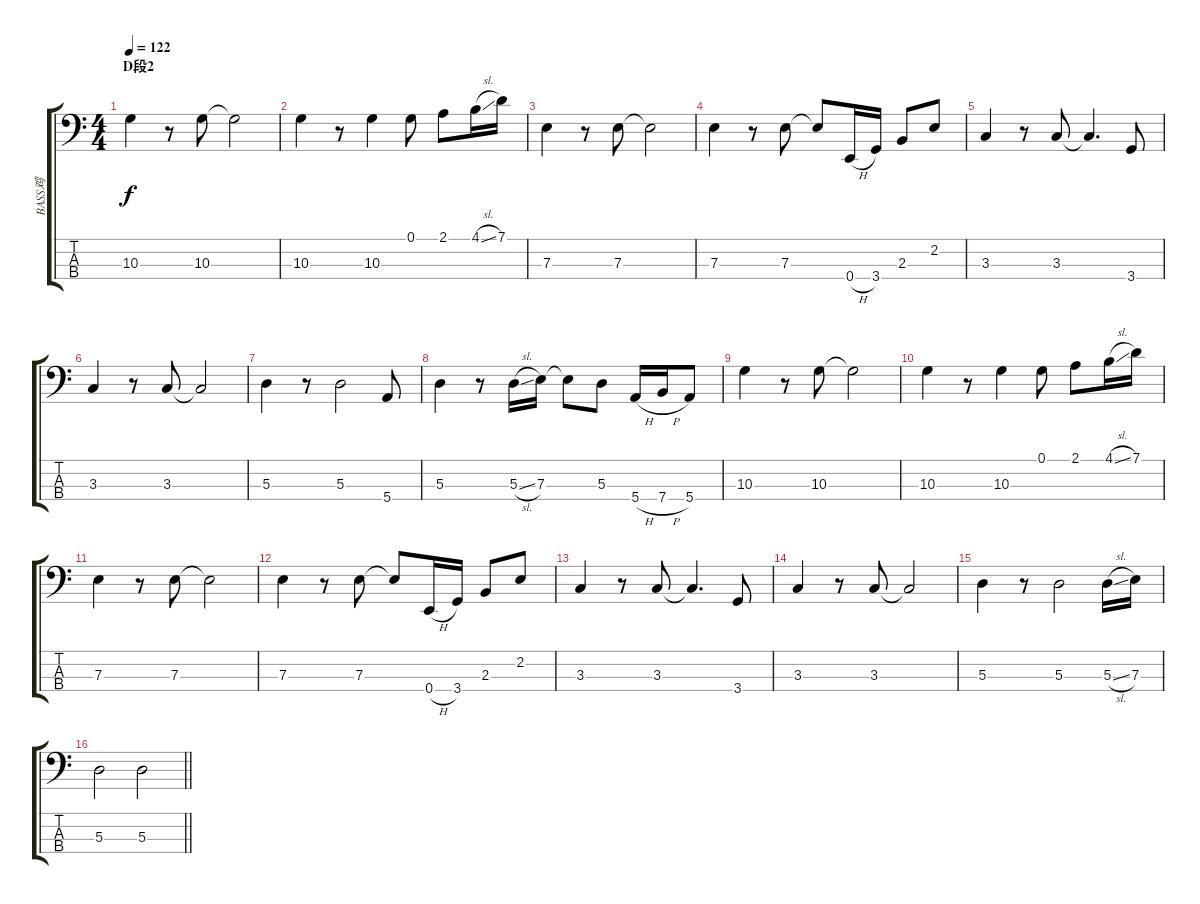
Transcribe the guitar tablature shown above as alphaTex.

\track ("BASS鸡" "BASS鸡") {instrument electricbassfinger}
\staff {score tabs}
\tuning (G2 D2 A1 E1) {hide}
\ts (4 4)
\section ("" "D段2")
\tempo 122
\clef f4
\ks c
10.3.4{dy f} r.8 10.3.8 10.3{t}.2 |
10.3.4 r.8 10.3.4 0.1.8 2.1.8 4.1{sl}.16 7.1.16 |
7.3.4 r.8 7.3.8 7.3{t}.2 |
7.3.4 r.8 7.3.8 7.3{t}.8 0.4{h}.16 3.4.16 2.3.8 2.2.8 |
3.3.4 r.8 3.3.8 3.3{t}.4{d} 3.4.8 |
3.3.4 r.8 3.3.8 3.3{t}.2 |
5.3.4 r.8 5.3.2 5.4.8 |
5.3.4 r.8 5.3{sl}.16 7.3.16 7.3{t}.8 5.3.8 5.4{h}.16 7.4{h}.16 5.4.8 |
10.3.4 r.8 10.3.8 10.3{t}.2 |
10.3.4 r.8 10.3.4 0.1.8 2.1.8 4.1{sl}.16 7.1.16 |
7.3.4 r.8 7.3.8 7.3{t}.2 |
7.3.4 r.8 7.3.8 7.3{t}.8 0.4{h}.16 3.4.16 2.3.8 2.2.8 |
3.3.4 r.8 3.3.8 3.3{t}.4{d} 3.4.8 |
3.3.4 r.8 3.3.8 3.3{t}.2 |
5.3.4 r.8 5.3.2 5.3{sl}.16 7.3.16 |
\barLineRight lightlight
5.3.2 5.3{ss}.2
